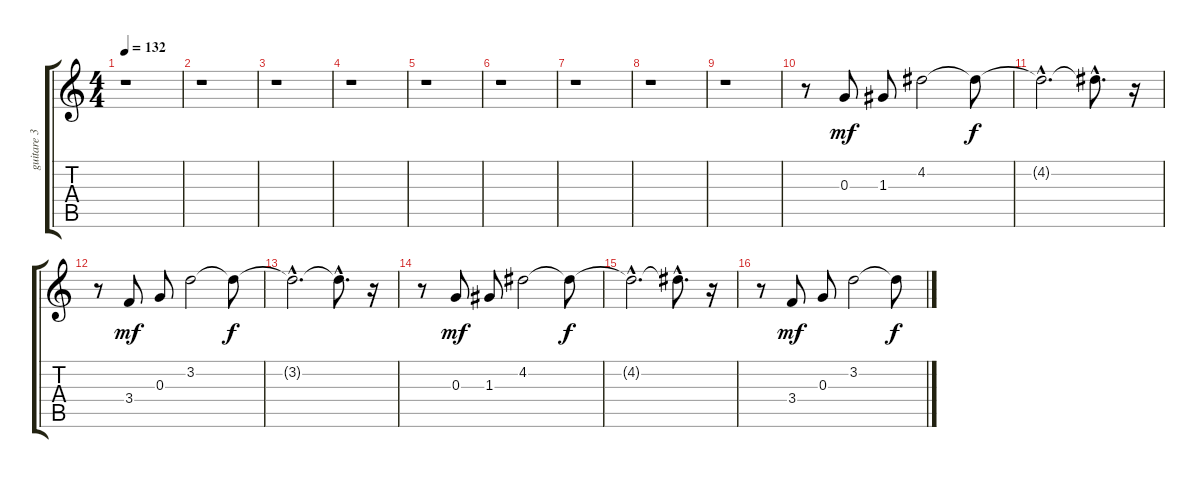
\track ("guitare 3" "guitare 3") {instrument electricguitarclean}
\staff {score tabs}
\tuning (E4 B3 G3 D3 A2 E2) {hide}
\ts (4 4)
\tempo 132
\clef g2
\ks c
r.1{dy mf instrument electricguitarclean} |
r.1 |
r.1 |
r.1 |
r.1 |
r.1 |
r.1 |
r.1 |
r.1 |
r.8 0.3.8 1.3.8 4.2.2 4.2{t}.8{dy f} |
4.2{hac t}.2{d} 4.2{hac t}.8{d} r.16 |
r.8 3.4.8{dy mf} 0.3.8 3.2.2 3.2{t}.8{dy f} |
3.2{hac t}.2{d} 3.2{hac t}.8{d} r.16 |
r.8 0.3.8{dy mf} 1.3.8 4.2.2 4.2{t}.8{dy f} |
4.2{hac t}.2{d} 4.2{hac t}.8{d} r.16 |
r.8 3.4.8{dy mf} 0.3.8 3.2.2 3.2{t}.8{dy f}
